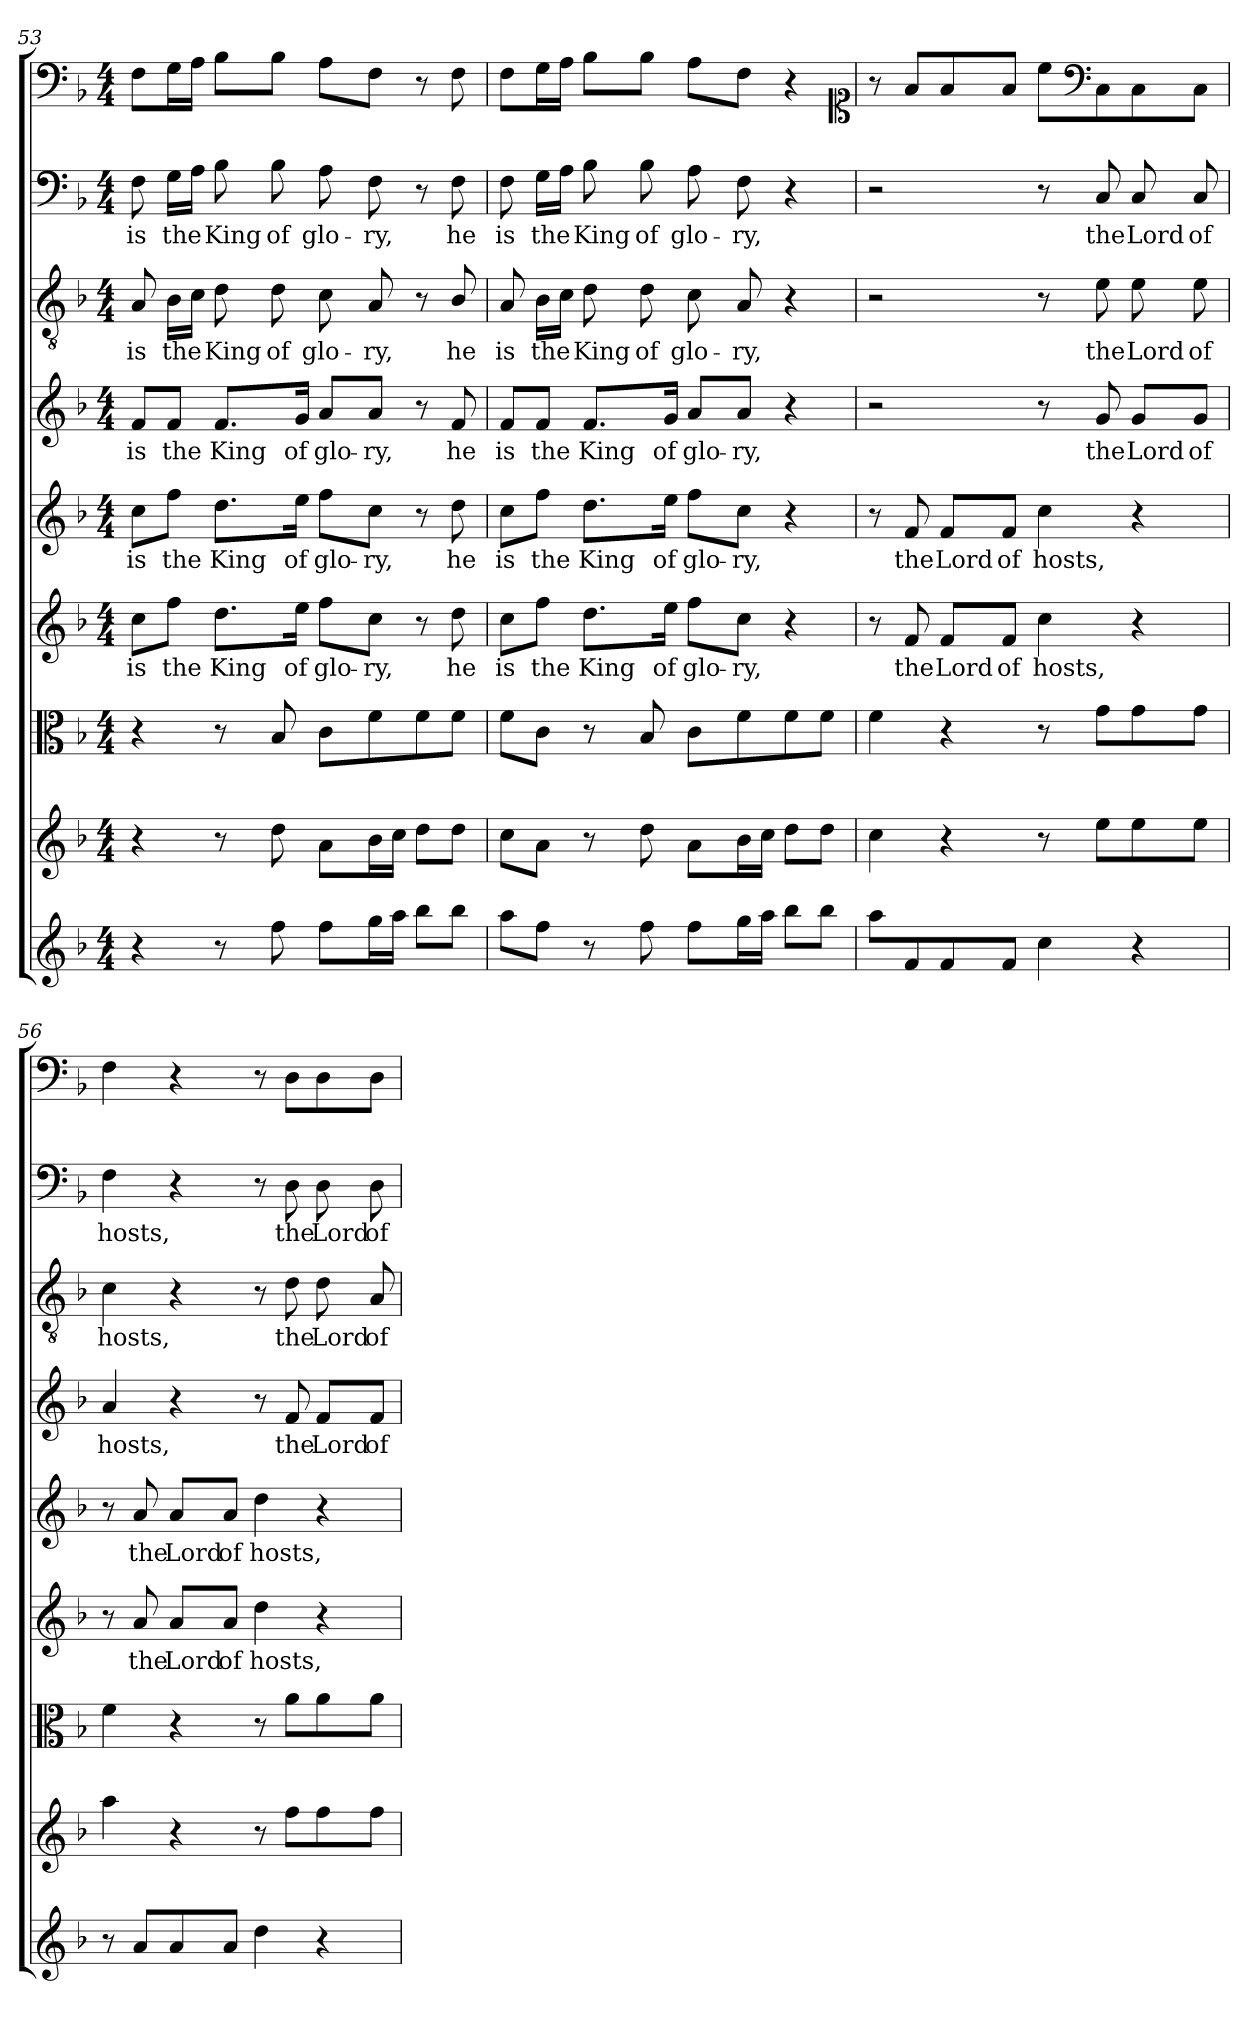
**kern	**kern	**kern	**kern	**text	**kern	**text	**kern	**text	**kern	**text	**kern	**text	**kern
*part9	*part8	*part7	*part6	*part6	*part5	*part5	*part4	*part4	*part3	*part3	*part2	*part2	*part1
*staff9	*staff8	*staff7	*staff6	*staff6	*staff5	*staff5	*staff4	*staff4	*staff3	*staff3	*staff2	*staff2	*staff1
*clefG2	*clefG2	*clefC3	*clefG2	*	*clefG2	*	*clefG2	*	*clefGv2	*	*clefF4	*	*clefF4
*k[b-]	*k[b-]	*k[b-]	*k[b-]	*	*k[b-]	*	*k[b-]	*	*k[b-]	*	*k[b-]	*	*k[b-]
*F:	*F:	*F:	*F:	*	*F:	*	*F:	*	*F:	*	*F:	*	*F:
*M4/4	*M4/4	*M4/4	*M4/4	*	*M4/4	*	*M4/4	*	*M4/4	*	*M4/4	*	*M4/4
=53	=53	=53	=53	=53	=53	=53	=53	=53	=53	=53	=53	=53	=53
4r	4r	4r	8cc\L	is	8cc\L	is	8f/L	is	8A/	is	8F\	is	8F\L
.	.	.	8ff\J	the	8ff\J	the	8f/J	the	16B-\LL	the	16G\LL	the	16G\L
.	.	.	.	.	.	.	.	.	16c\JJ	.	16A\JJ	.	16A\JJ
8r	8r	8r	8.dd\L	King	8.dd\L	King	8.f/L	King	8d\	King	8B-\	King	8B-\L
8ff\	8dd\	8B-/	.	.	.	.	.	.	8d\	of	8B-\	of	8B-\J
.	.	.	16ee\Jk	of	16ee\Jk	of	16g/Jk	of	.	.	.	.	.
8ff\L	8a\L	8c\L	8ff\L	glo-	8ff\L	glo-	8a/L	glo-	8c\	glo-	8A\	glo-	8A\L
16gg\L	16b-\L	8f\	8cc\J	-ry,	8cc\J	-ry,	8a/J	-ry,	8A/	-ry,	8F\	-ry,	8F\J
16aa\JJ	16cc\JJ	.	.	.	.	.	.	.	.	.	.	.	.
8bb-\L	8dd\L	8f\	8r	.	8r	.	8r	.	8r	.	8r	.	8r
8bb-\J	8dd\J	8f\J	8dd\	he	8dd\	he	8f/	he	8B-/	he	8F\	he	8F\
=54	=54	=54	=54	=54	=54	=54	=54	=54	=54	=54	=54	=54	=54
8aa\L	8cc\L	8f\L	8cc\L	is	8cc\L	is	8f/L	is	8A/	is	8F\	is	8F\L
8ff\J	8a\J	8c\J	8ff\J	the	8ff\J	the	8f/J	the	16B-\LL	the	16G\LL	the	16G\L
.	.	.	.	.	.	.	.	.	16c\JJ	.	16A\JJ	.	16A\JJ
8r	8r	8r	8.dd\L	King	8.dd\L	King	8.f/L	King	8d\	King	8B-\	King	8B-\L
8ff\	8dd\	8B-/	.	.	.	.	.	.	8d\	of	8B-\	of	8B-\J
.	.	.	16ee\Jk	of	16ee\Jk	of	16g/Jk	of	.	.	.	.	.
8ff\L	8a\L	8c\L	8ff\L	glo-	8ff\L	glo-	8a/L	glo-	8c\	glo-	8A\	glo-	8A\L
16gg\L	16b-\L	8f\	8cc\J	-ry,	8cc\J	-ry,	8a/J	-ry,	8A/	-ry,	8F\	-ry,	8F\J
16aa\JJ	16cc\JJ	.	.	.	.	.	.	.	.	.	.	.	.
8bb-\L	8dd\L	8f\	4r	.	4r	.	4r	.	4r	.	4r	.	4r
8bb-\J	8dd\J	8f\J	.	.	.	.	.	.	.	.	.	.	.
*	*	*	*	*	*	*	*	*	*	*	*	*	*clefC1
=55	=55	=55	=55	=55	=55	=55	=55	=55	=55	=55	=55	=55	=55
8aa\L	4cc\	4f\	8r	.	8r	.	2r	.	2r	.	2r	.	8r
8f/	.	.	8f/	the	8f/	the	.	.	.	.	.	.	8f/L
8f/	4r	4r	8f/L	Lord	8f/L	Lord	.	.	.	.	.	.	8f/
8f/J	.	.	8f/J	of	8f/J	of	.	.	.	.	.	.	8f/J
4cc\	8r	8r	4cc\	hosts,	4cc\	hosts,	8r	.	8r	.	8r	.	8cc\L
*	*	*	*	*	*	*	*	*	*	*	*	*	*clefF4
.	8ee\L	8g\L	.	.	.	.	8g/	the	8e\	the	8C/	the	8C\
4r	8ee\	8g\	4r	.	4r	.	8g/L	Lord	8e\	Lord	8C/	Lord	8C\
.	8ee\J	8g\J	.	.	.	.	8g/J	of	8e\	of	8C/	of	8C\J
=56	=56	=56	=56	=56	=56	=56	=56	=56	=56	=56	=56	=56	=56
8r	4aa\	4f\	8r	.	8r	.	4a/	hosts,	4c\	hosts,	4F\	hosts,	4F\
8a/L	.	.	8a/	the	8a/	the	.	.	.	.	.	.	.
8a/	4r	4r	8a/L	Lord	8a/L	Lord	4r	.	4r	.	4r	.	4r
8a/J	.	.	8a/J	of	8a/J	of	.	.	.	.	.	.	.
4dd\	8r	8r	4dd\	hosts,	4dd\	hosts,	8r	.	8r	.	8r	.	8r
.	8ff\L	8a\L	.	.	.	.	8f/	the	8d\	the	8D\	the	8D\L
4r	8ff\	8a\	4r	.	4r	.	8f/L	Lord	8d\	Lord	8D\	Lord	8D\
.	8ff\J	8a\J	.	.	.	.	8f/J	of	8A/	of	8D\	of	8D\J
=	=	=	=	=	=	=	=	=	=	=	=	=	=
*-	*-	*-	*-	*-	*-	*-	*-	*-	*-	*-	*-	*-	*-
